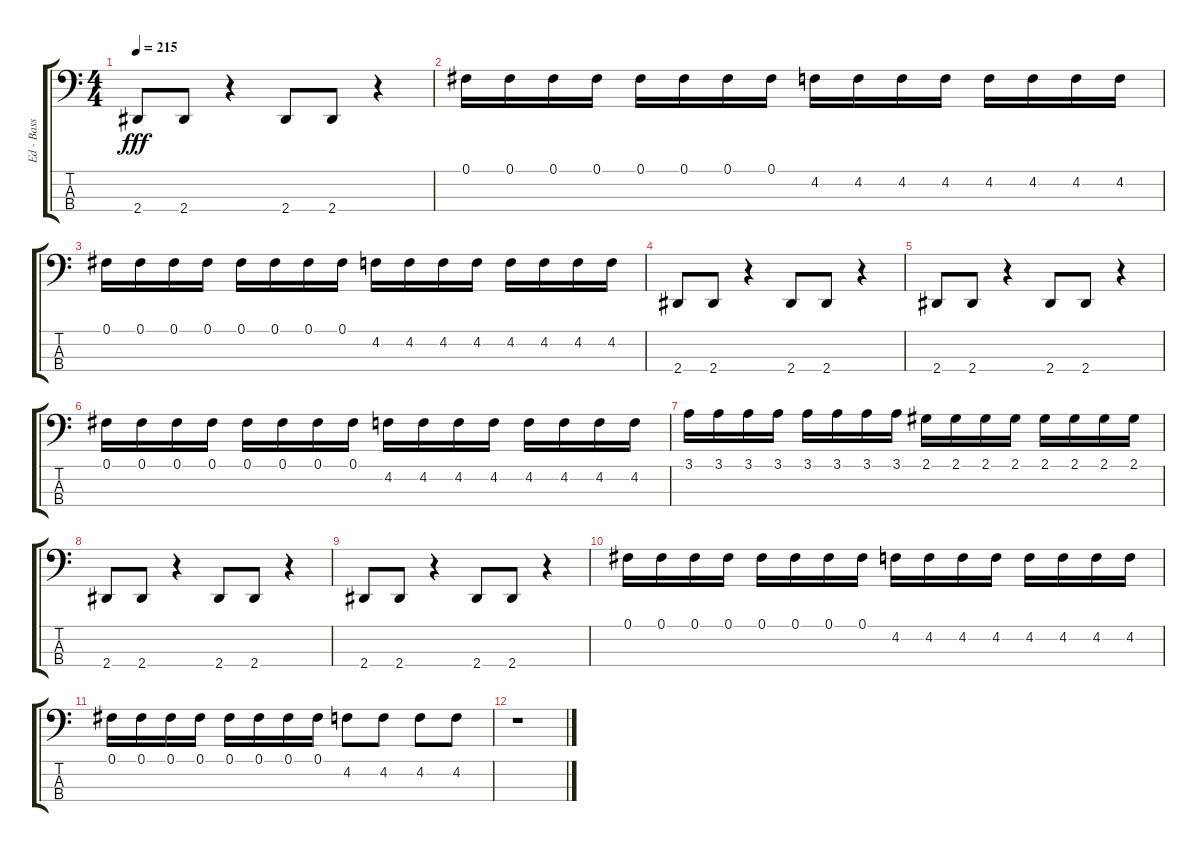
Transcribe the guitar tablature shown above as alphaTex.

\track ("Ed - Bass" "Ed - Bass") {instrument electricbasspick}
\staff {score tabs}
\tuning (Gb2 Db2 Ab1 Db1) {hide}
\ts (4 4)
\tempo 215
\clef f4
\ks c
2.4.8{dy fff} 2.4.8 r.4 2.4.8 2.4.8 r.4 |
0.1.16 0.1.16 0.1.16 0.1.16 0.1.16 0.1.16 0.1.16 0.1.16 4.2.16 4.2.16 4.2.16 4.2.16 4.2.16 4.2.16 4.2.16 4.2.16 |
0.1.16 0.1.16 0.1.16 0.1.16 0.1.16 0.1.16 0.1.16 0.1.16 4.2.16 4.2.16 4.2.16 4.2.16 4.2.16 4.2.16 4.2.16 4.2.16 |
2.4.8 2.4.8 r.4 2.4.8 2.4.8 r.4 |
2.4.8 2.4.8 r.4 2.4.8 2.4.8 r.4 |
0.1.16 0.1.16 0.1.16 0.1.16 0.1.16 0.1.16 0.1.16 0.1.16 4.2.16 4.2.16 4.2.16 4.2.16 4.2.16 4.2.16 4.2.16 4.2.16 |
3.1.16 3.1.16 3.1.16 3.1.16 3.1.16 3.1.16 3.1.16 3.1.16 2.1.16 2.1.16 2.1.16 2.1.16 2.1.16 2.1.16 2.1.16 2.1.16 |
2.4.8 2.4.8 r.4 2.4.8 2.4.8 r.4 |
2.4.8 2.4.8 r.4 2.4.8 2.4.8 r.4 |
0.1.16 0.1.16 0.1.16 0.1.16 0.1.16 0.1.16 0.1.16 0.1.16 4.2.16 4.2.16 4.2.16 4.2.16 4.2.16 4.2.16 4.2.16 4.2.16 |
0.1.16 0.1.16 0.1.16 0.1.16 0.1.16 0.1.16 0.1.16 0.1.16 4.2.8 4.2.8 4.2.8 4.2.8 |
r.1
